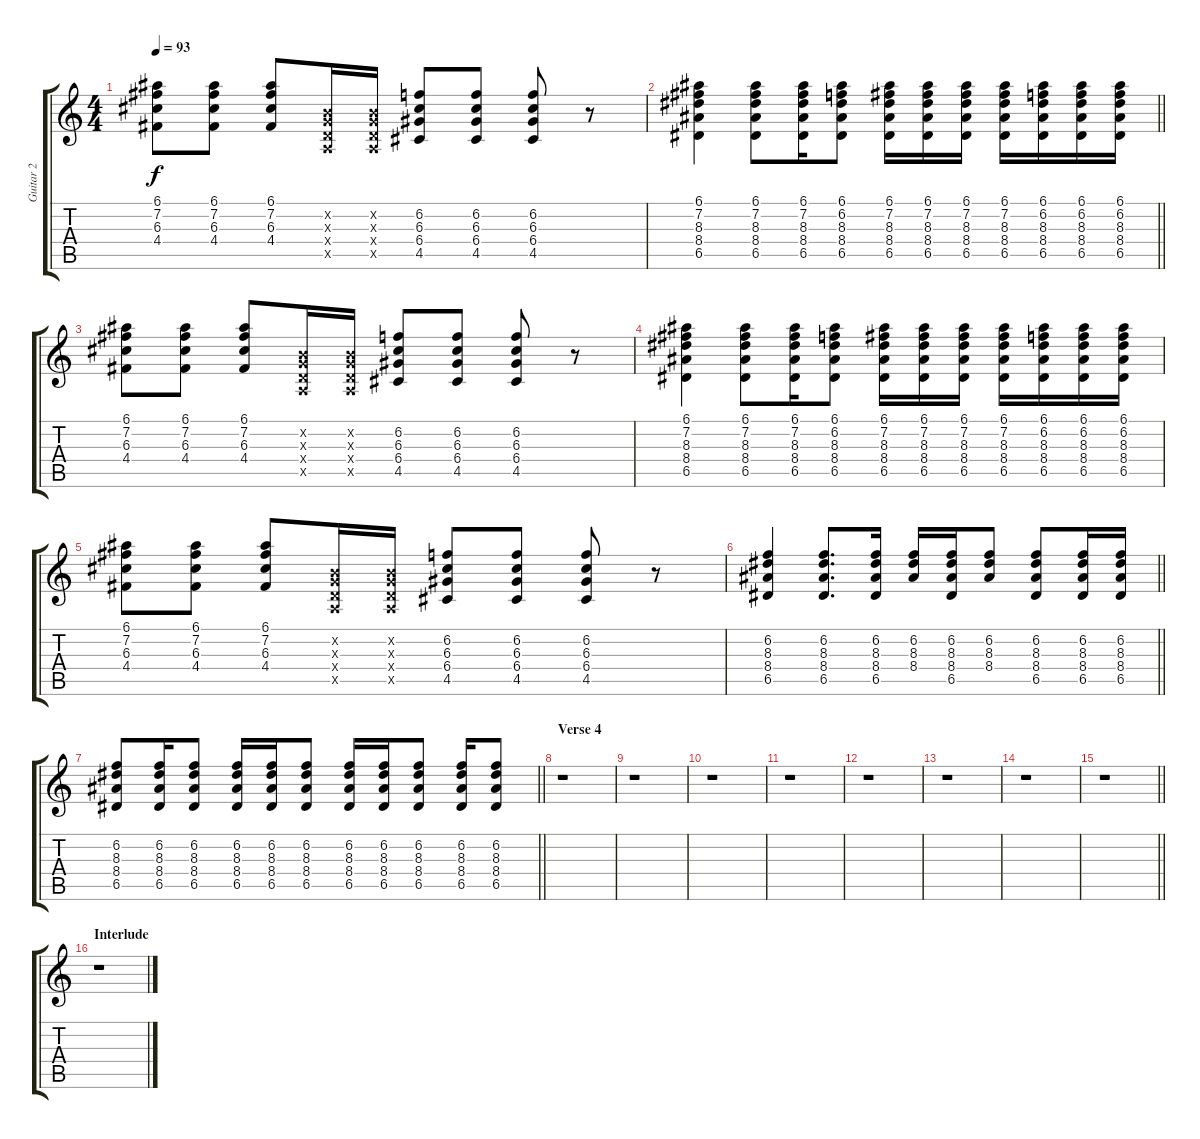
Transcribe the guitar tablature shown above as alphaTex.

\track ("Guitar 2" "Guitar 2") {instrument electricguitarclean}
\staff {score tabs}
\tuning (E4 B3 G3 D3 A2 E2) {hide}
\ts (4 4)
\tempo 93
\clef g2
\ks c
(6.1 7.2 6.3 4.4).8{dy f} (6.1 7.2 6.3 4.4).8 (6.1 7.2 6.3 4.4).8 (0.2{x} 0.3{x} 0.4{x} 0.5{x}).16 (0.2{x} 0.3{x} 0.4{x} 0.5{x}).16 (6.2 6.3 6.4 4.5).8 (6.2 6.3 6.4 4.5).8 (6.2 6.3 6.4 4.5).8 r.8 |
\barLineRight lightlight
(6.1 7.2 8.3 8.4 6.5).4 (6.1 7.2 8.3 8.4 6.5).8 (6.1 7.2 8.3 8.4 6.5).16 (6.1 6.2 8.3 8.4 6.5).8 (6.1 7.2 8.3 8.4 6.5).16 (6.1 7.2 8.3 8.4 6.5).16 (6.1 7.2 8.3 8.4 6.5).16 (6.1 7.2 8.3 8.4 6.5).16 (6.1 6.2 8.3 8.4 6.5).16 (6.1 6.2 8.3 8.4 6.5).16 (6.1 6.2 8.3 8.4 6.5).16 |
(6.1 7.2 6.3 4.4).8 (6.1 7.2 6.3 4.4).8 (6.1 7.2 6.3 4.4).8 (0.2{x} 0.3{x} 0.4{x} 0.5{x}).16 (0.2{x} 0.3{x} 0.4{x} 0.5{x}).16 (6.2 6.3 6.4 4.5).8 (6.2 6.3 6.4 4.5).8 (6.2 6.3 6.4 4.5).8 r.8 |
(6.1 7.2 8.3 8.4 6.5).4 (6.1 7.2 8.3 8.4 6.5).8 (6.1 7.2 8.3 8.4 6.5).16 (6.1 6.2 8.3 8.4 6.5).8 (6.1 7.2 8.3 8.4 6.5).16 (6.1 7.2 8.3 8.4 6.5).16 (6.1 7.2 8.3 8.4 6.5).16 (6.1 7.2 8.3 8.4 6.5).16 (6.1 6.2 8.3 8.4 6.5).16 (6.1 6.2 8.3 8.4 6.5).16 (6.1 6.2 8.3 8.4 6.5).16 |
(6.1 7.2 6.3 4.4).8 (6.1 7.2 6.3 4.4).8 (6.1 7.2 6.3 4.4).8 (0.2{x} 0.3{x} 0.4{x} 0.5{x}).16 (0.2{x} 0.3{x} 0.4{x} 0.5{x}).16 (6.2 6.3 6.4 4.5).8 (6.2 6.3 6.4 4.5).8 (6.2 6.3 6.4 4.5).8 r.8 |
\barLineRight lightlight
(6.2 8.3 8.4 6.5).4 (6.2 8.3 8.4 6.5).8{d} (6.2 8.3 8.4 6.5).16 (6.2 8.3 8.4).16 (6.2 8.3 8.4 6.5).16 (6.2 8.3 8.4).8 (6.2 8.3 8.4 6.5).8 (6.2 8.3 8.4 6.5).16 (6.2 8.3 8.4 6.5).16 |
\barLineRight lightlight
(6.2 8.3 8.4 6.5).8 (6.2 8.3 8.4 6.5).16 (6.2 8.3 8.4 6.5).8 (6.2 8.3 8.4 6.5).16 (6.2 8.3 8.4 6.5).16 (6.2 8.3 8.4 6.5).8 (6.2 8.3 8.4 6.5).16 (6.2 8.3 8.4 6.5).16 (6.2 8.3 8.4 6.5).8 (6.2 8.3 8.4 6.5).16 (6.2 8.3 8.4 6.5).8 |
\section ("" "Verse 4")
r.1 |
r.1 |
r.1 |
r.1 |
r.1 |
r.1 |
r.1 |
\barLineRight lightlight
r.1 |
\section ("" "Interlude")
r.1
